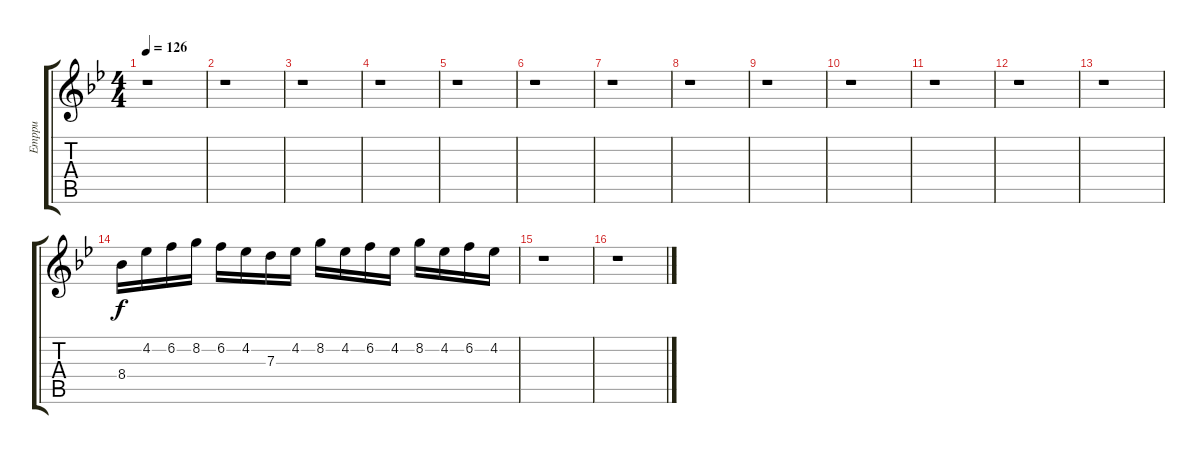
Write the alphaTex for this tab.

\track ("Emppu" "Emppu") {instrument distortionguitar}
\staff {score tabs}
\tuning (E4 B3 G3 D3 A2 E2) {hide}
\ts (4 4)
\tempo 126
\clef g2
\ks gminor
r.1{dy f instrument distortionguitar} |
r.1 |
r.1 |
r.1 |
r.1 |
r.1 |
r.1 |
r.1 |
r.1 |
r.1 |
r.1 |
r.1 |
r.1 |
8.4.16 4.2.16 6.2.16 8.2.16 6.2.16 4.2.16 7.3.16 4.2.16 8.2.16 4.2.16 6.2.16 4.2.16 8.2.16 4.2.16 6.2.16 4.2.16 |
r.1 |
r.1
